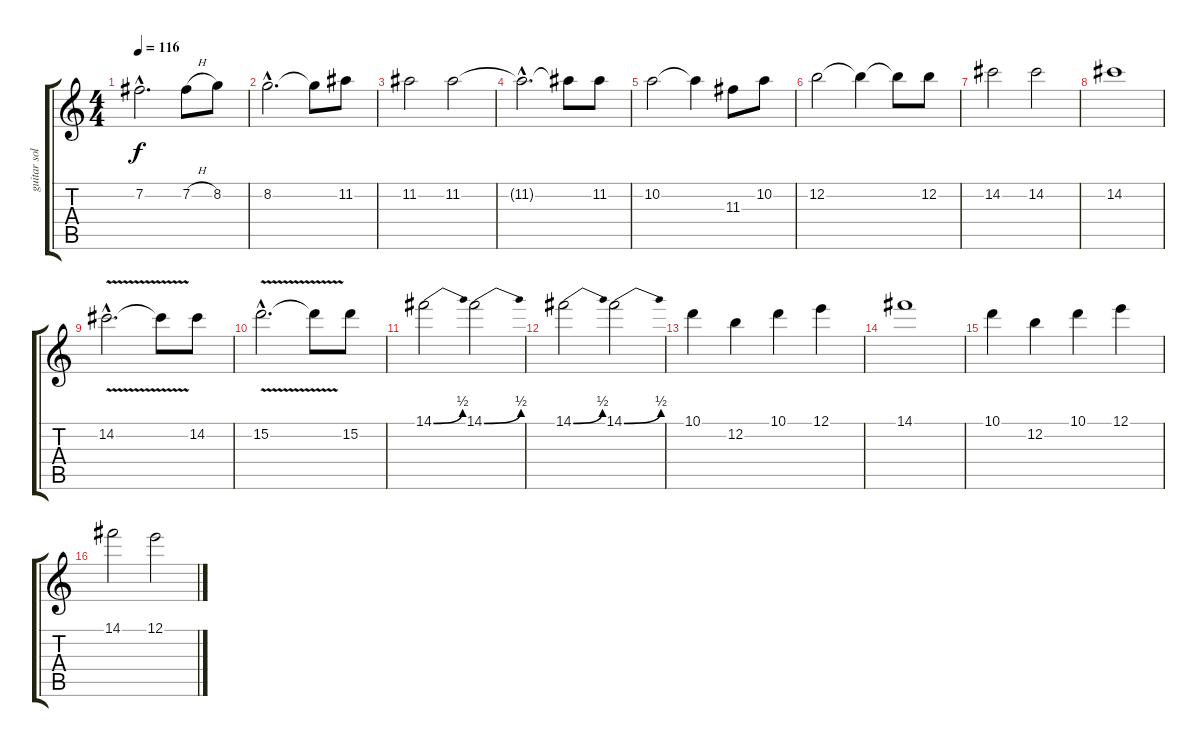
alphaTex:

\track ("guitar solo" "guitar sol") {instrument overdrivenguitar}
\staff {score tabs}
\tuning (E4 B3 G3 D3 A2 E2) {hide}
\ts (4 4)
\tempo 116
\clef g2
\ks c
7.2{hac}.2{d dy f} 7.2{h}.8 8.2.8 |
8.2{hac}.2{d} 8.2{t}.8 11.2.8 |
11.2.2 11.2.2 |
11.2{hac t}.2{d} 11.2{t}.8 11.2.8 |
10.2.2 10.2{t}.4 11.3.8 10.2.8 |
12.2.2 12.2{t}.4 12.2{t}.8 12.2.8 |
14.2.2 14.2.2 |
14.2.1 |
14.2{v hac}.2{d} 14.2{t}.8 14.2.8 |
15.2{v hac}.2{d} 15.2{t}.8 15.2.8 |
14.1{be (bend 0 0 60 2)}.2 14.1{be (bend 0 0 60 2)}.2 |
14.1{be (bend 0 0 60 2)}.2 14.1{be (bend 0 0 60 2)}.2 |
10.1.4 12.2.4 10.1.4 12.1.4 |
14.1.1 |
10.1.4 12.2.4 10.1.4 12.1.4 |
14.1.2 12.1.2
